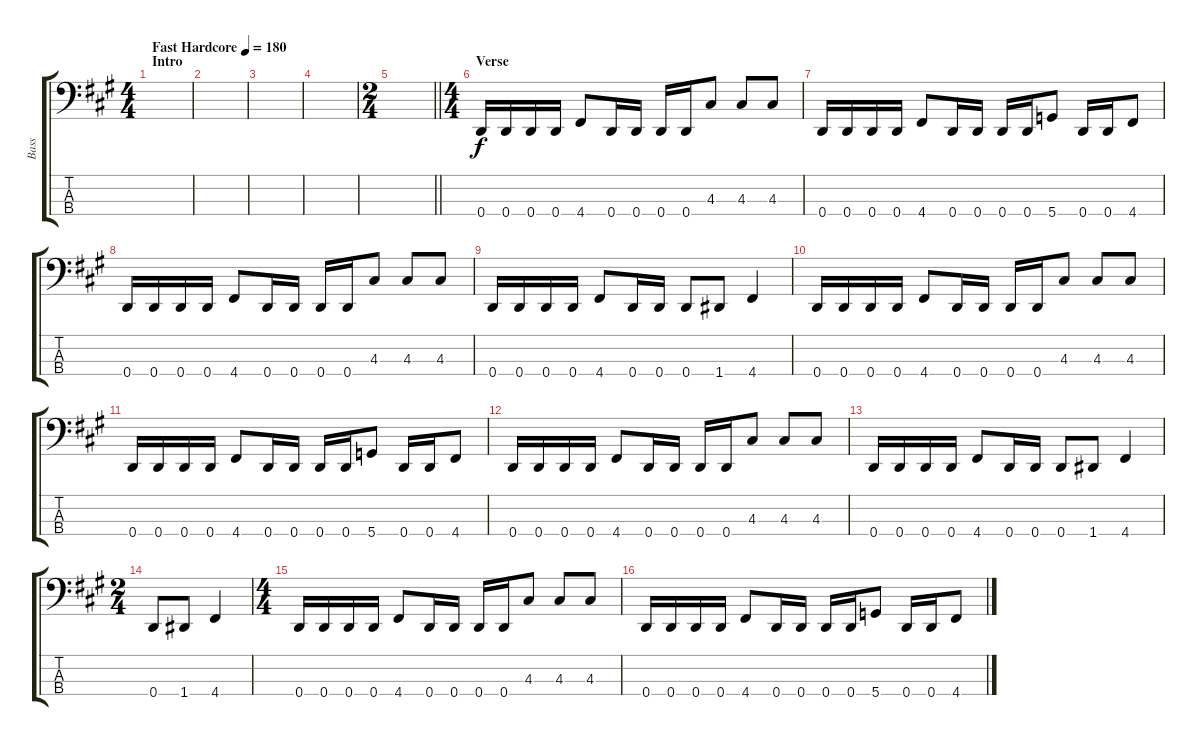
\track ("Bass" "Bass") {instrument electricbasspick}
\staff {score tabs}
\tuning (G2 D2 A1 D1) {hide}
\ts (4 4)
\section ("" "Intro")
\tempo (180 "Fast Hardcore")
\clef f4
\ks f#minor
|
|
|
|
\ts (2 4)
\barLineRight lightlight
|
\ts (4 4)
\section ("" "Verse")
0.4.16 0.4.16 0.4.16 0.4.16 4.4.8 0.4.16 0.4.16 0.4.16 0.4.16 4.3.8 4.3.8 4.3.8 |
0.4.16 0.4.16 0.4.16 0.4.16 4.4.8 0.4.16 0.4.16 0.4.16 0.4.16 5.4.8 0.4.16 0.4.16 4.4.8 |
0.4.16 0.4.16 0.4.16 0.4.16 4.4.8 0.4.16 0.4.16 0.4.16 0.4.16 4.3.8 4.3.8 4.3.8 |
0.4.16 0.4.16 0.4.16 0.4.16 4.4.8 0.4.16 0.4.16 0.4.8 1.4.8 4.4.4 |
0.4.16 0.4.16 0.4.16 0.4.16 4.4.8 0.4.16 0.4.16 0.4.16 0.4.16 4.3.8 4.3.8 4.3.8 |
0.4.16 0.4.16 0.4.16 0.4.16 4.4.8 0.4.16 0.4.16 0.4.16 0.4.16 5.4.8 0.4.16 0.4.16 4.4.8 |
0.4.16 0.4.16 0.4.16 0.4.16 4.4.8 0.4.16 0.4.16 0.4.16 0.4.16 4.3.8 4.3.8 4.3.8 |
0.4.16 0.4.16 0.4.16 0.4.16 4.4.8 0.4.16 0.4.16 0.4.8 1.4.8 4.4.4 |
\ts (2 4)
0.4.8 1.4.8 4.4.4 |
\ts (4 4)
0.4.16 0.4.16 0.4.16 0.4.16 4.4.8 0.4.16 0.4.16 0.4.16 0.4.16 4.3.8 4.3.8 4.3.8 |
0.4.16 0.4.16 0.4.16 0.4.16 4.4.8 0.4.16 0.4.16 0.4.16 0.4.16 5.4.8 0.4.16 0.4.16 4.4.8
